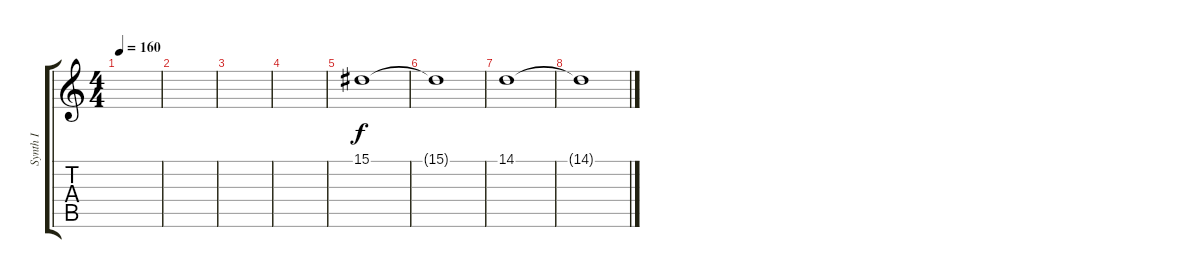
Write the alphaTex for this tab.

\track ("Synth I" "Synth I") {instrument stringensemble1}
\staff {score tabs}
\tuning (C4 G3 Eb3 Bb2 F2 C2) {hide}
\ts (4 4)
\tempo 160
\clef g2
\ks c
|
|
|
|
15.1.1 |
15.1{t}.1 |
14.1.1 |
14.1{t}.1
